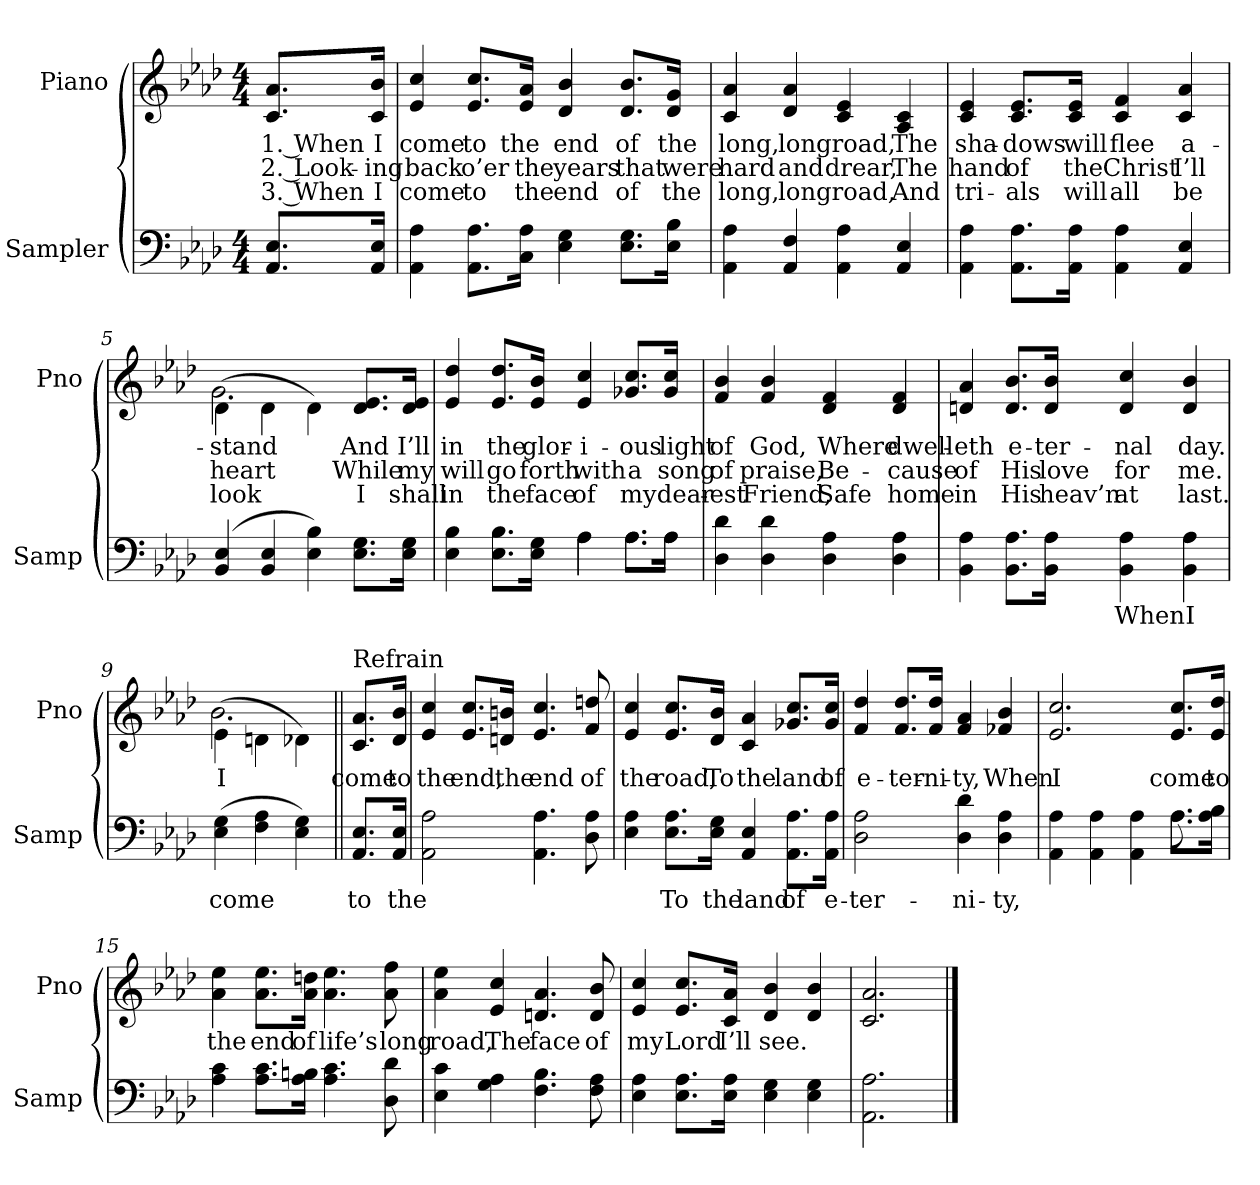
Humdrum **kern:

**kern	**text	**kern	**text	**text	**text
*part2	*part2	*part1	*part1	*part1	*part1
*staff2	*staff2	*staff1	*staff1	*staff1	*staff1
*I"Sampler	*	*I"Piano	*	*	*
*I'Samp	*	*I'Pno	*	*	*
*clefF4	*	*clefG2	*	*	*
*k[b-e-a-d-]	*	*k[b-e-a-d-]	*	*	*
*A-:	*	*A-:	*	*	*
*M4/4	*	*M4/4	*	*	*
=1	=1	=1	=1	=1	=1
8.AA-/ 8.E-/L	.	8.c/ 8.a-/L	1. When	2. Look-	3. When
16AA-/ 16E-/Jk	.	16c/ 16b-/Jk	I	-ing	I
=2	=2	=2	=2	=2	=2
4AA- 4A-	.	4e- 4cc	come	back	come
8.AA-\ 8.A-\L	.	8.e-/ 8.cc/L	to	o’er	to
16C\ 16A-\Jk	.	16e-/ 16a-/Jk	the	the	the
4E- 4G	.	4d- 4b-	end	years	end
8.E-\ 8.G\L	.	8.d-/ 8.b-/L	of	that	of
16E-\ 16B-\Jk	.	16d-/ 16g/Jk	the	were	the
=3	=3	=3	=3	=3	=3
4AA- 4A-	.	4c 4a-	long,	hard	long,
4AA- 4F	.	4d- 4a-	long	and	long
4AA- 4A-	.	4c 4e-	road,	drear,	road,
4AA- 4E-	.	4A- 4c	The	The	And
=4	=4	=4	=4	=4	=4
4AA- 4A-	.	4c 4e-	sha-	hand	tri-
8.AA-\ 8.A-\L	.	8.c/ 8.e-/L	-dows	of	-als
16AA-\ 16A-\Jk	.	16c/ 16e-/Jk	will	the	will
4AA- 4A-	.	4c 4f	flee	Christ	all
4AA- 4E-	.	4c 4a-	a-	I’ll	be
=5	=5	=5	=5	=5	=5
*	*	*^	*	*	*
(4BB- 4E-	.	(4d-\	2.g	stand	heart	look
4BB- 4E-	.	4d-\	.	.	.	.
4E- 4B-)	.	4d-\)	.	.	.	.
8.E-\ 8.G\L	.	8.d-/ 8.e-/L	4ryy	And	While	I
16E-\ 16G\Jk	.	16d-/ 16e-/Jk	.	I’ll	my	shall
*	*	*v	*v	*	*	*
=6	=6	=6	=6	=6	=6
*^	*	*	*	*	*
4E- 4B-	2ryy	.	4e- 4dd-	in	will	in
8.E-\ 8.B-\L	.	.	8.e-/ 8.dd-/L	the	go	the
16E-\ 16G\Jk	.	.	16e-/ 16b-/Jk	glor-	forth	face
4A-\	4A-	.	4e- 4cc	-i-	with	of
8.A-\L	8.A-\L	.	8.g-X/ 8.cc/L	-ous	a	my
16A-\Jk	16A-\Jk	.	16g-/ 16cc/Jk	light	song	dear-
*v	*v	*	*	*	*	*
=7	=7	=7	=7	=7	=7
4D- 4d-	.	4f 4b-	of	of	-est
4D- 4d-	.	4f 4b-	God,	praise,	Friend,
4D- 4A-	.	4d- 4f	Where	Be-	Safe
4D- 4A-	.	4d- 4f	dwell-	-cause	home
=8	=8	=8	=8	=8	=8
4BB- 4A-	.	4dn 4a-	-eth	of	in
8.BB-\ 8.A-\L	.	8.d/ 8.b-/L	e-	His	His
16BB-\ 16A-\Jk	.	16d/ 16b-/Jk	-ter-	love	heav’n
4BB- 4A-	When	4d 4cc	-nal	for	at
4BB- 4A-	I	4d 4b-	day.	me.	last.
=9	=9	=9	=9	=9	=9
*	*	*^	*	*	*
(4E- 4G	come	(4e-\	2.b-	I	.	.
4F 4A-	.	4dn\	.	.	.	.
4E- 4G)	.	4d-X\)	.	.	.	.
*	*	*v	*v	*	*	*
=10||	=10||	=10||	=10||	=10||	=10||
!	!	!LO:TX:t=Refrain	!	!	!
8.AA-/ 8.E-/L	to	8.c/ 8.a-/L	come	.	.
16AA-/ 16E-/Jk	the	16d-/ 16b-/Jk	to	.	.
=11	=11	=11	=11	=11	=11
2AA- 2A-	.	4e- 4cc	the	.	.
.	.	8.e-/ 8.cc/L	end,	.	.
.	.	16dn/ 16bn/Jk	the	.	.
4.AA- 4.A-	.	4.e- 4.cc	end	.	.
8D- 8A-	.	8f 8ddn	of	.	.
=12	=12	=12	=12	=12	=12
4E- 4A-	.	4e- 4cc	the	.	.
8.E-\ 8.A-\L	To	8.e-/ 8.cc/L	road,	.	.
16E-\ 16G\Jk	the	16d-/ 16b-/Jk	To	.	.
4AA- 4E-	land	4c 4a-	the	.	.
8.AA-\ 8.A-\L	of	8.g-X/ 8.cc/L	land	.	.
16AA-\ 16A-\Jk	e-	16g-/ 16cc/Jk	of	.	.
=13	=13	=13	=13	=13	=13
2D- 2A-	-ter-	4f 4dd-	e-	.	.
.	.	8.f/ 8.dd-/L	-ter-	.	.
.	.	16f/ 16dd-/Jk	-ni-	.	.
4D- 4d-	-ni-	4f 4a-	-ty,	.	.
4D- 4A-	-ty,	4f-X 4b-	When	.	.
=14	=14	=14	=14	=14	=14
*^	*	*	*	*	*
4AA- 4A-	2.ryy	.	2.e- 2.cc	I	.	.
4AA- 4A-	.	.	.	.	.	.
4AA- 4A-	.	.	.	.	.	.
8.A-\L	8.A-	.	8.e-/ 8.cc/L	come	.	.
16A-\ 16B-\Jk	16ryy	.	16e-/ 16dd-/Jk	to	.	.
*v	*v	*	*	*	*	*
=15	=15	=15	=15	=15	=15
4A- 4c	.	4a- 4ee-	the	.	.
8.A-\ 8.c\L	.	8.a-\ 8.ee-\L	end	.	.
16A-\ 16Bn\Jk	.	16a-\ 16ddn\Jk	of	.	.
4.A- 4.c	.	4.a- 4.ee-	life’s	.	.
8D- 8d-	.	8a- 8ff	long	.	.
=16	=16	=16	=16	=16	=16
4E- 4c	.	4a- 4ee-	road,	.	.
4G 4A-	.	4e- 4cc	The	.	.
4.F 4.B-	.	4.dn 4.a-	face	.	.
8F 8A-	.	8d 8b-	of	.	.
=17	=17	=17	=17	=17	=17
4E- 4A-	.	4e- 4cc	my	.	.
8.E-\ 8.A-\L	.	8.e-/ 8.cc/L	Lord	.	.
16E-\ 16A-\Jk	.	16c/ 16a-/Jk	I’ll	.	.
4E- 4G	.	4d- 4b-	see.	.	.
4E- 4G	.	4d- 4b-	.	.	.
=18	=18	=18	=18	=18	=18
2.AA- 2.A-	.	2.c 2.a-	.	.	.
==	==	==	==	==	==
*-	*-	*-	*-	*-	*-
